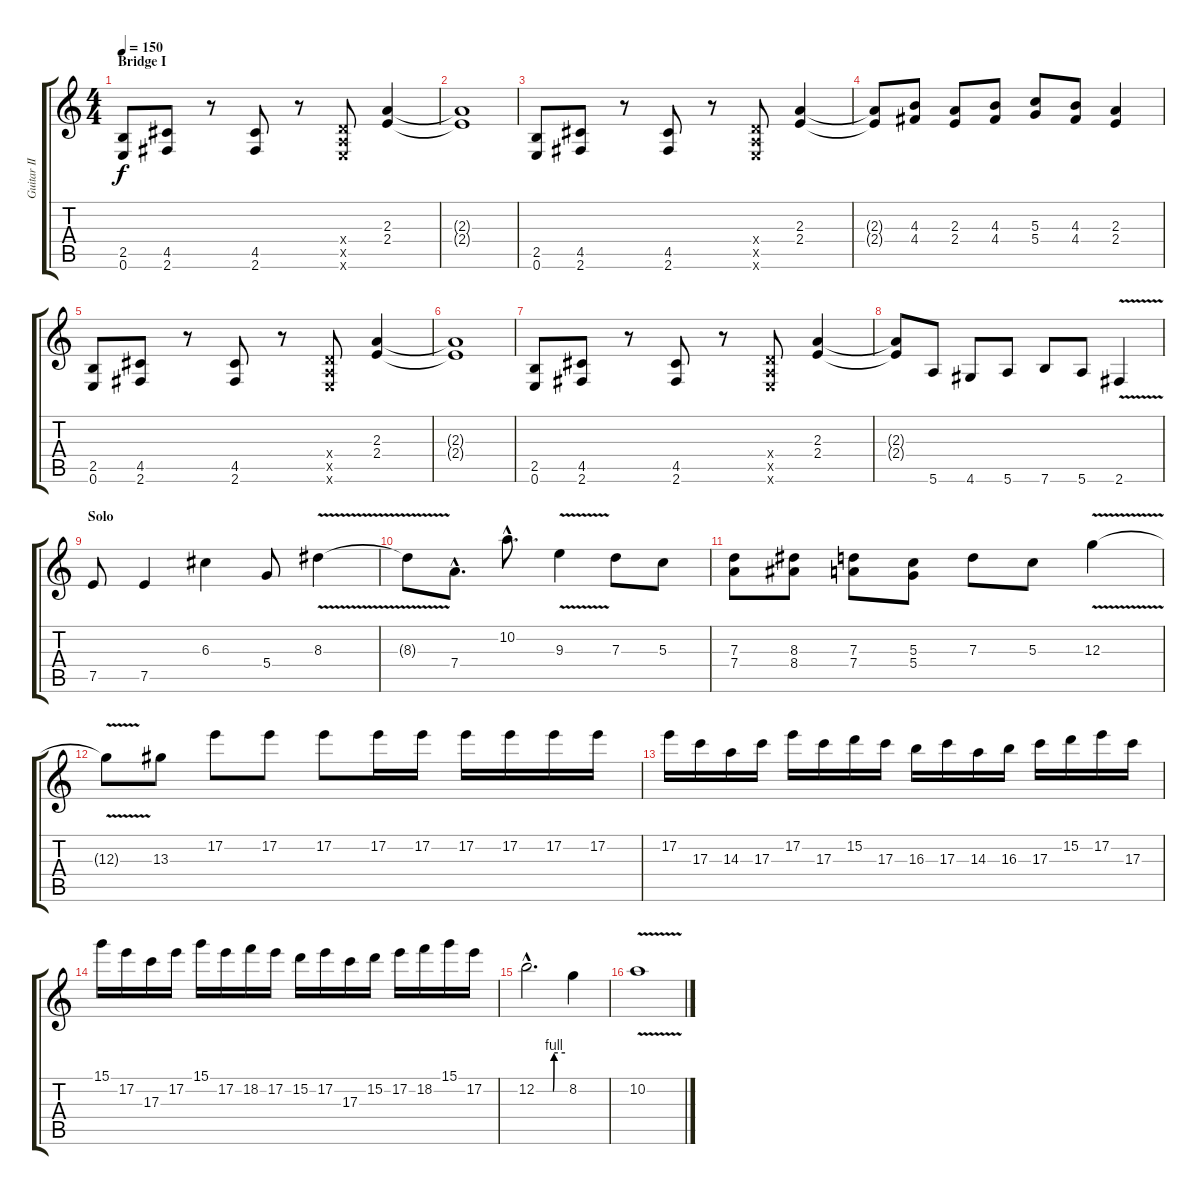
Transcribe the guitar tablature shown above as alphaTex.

\track ("Guitar II" "Guitar II") {instrument overdrivenguitar}
\staff {score tabs}
\tuning (E4 B3 G3 D3 A2 E2) {hide}
\ts (4 4)
\section ("" "Bridge I")
\tempo 150
\clef g2
\ks c
(2.5 0.6).8{dy f} (4.5 2.6).8 r.8 (4.5 2.6).8 r.8 (0.4{x} 0.5{x} 0.6{x}).8 (2.3 2.4).4 |
(2.3{t} 2.4{t}).1 |
(2.5 0.6).8 (4.5 2.6).8 r.8 (4.5 2.6).8 r.8 (0.4{x} 0.5{x} 0.6{x}).8 (2.3 2.4).4 |
(2.3{t} 2.4{t}).8 (4.3 4.4).8 (2.3 2.4).8 (4.3 4.4).8 (5.3 5.4).8 (4.3 4.4).8 (2.3 2.4).4 |
(2.5 0.6).8 (4.5 2.6).8 r.8 (4.5 2.6).8 r.8 (0.4{x} 0.5{x} 0.6{x}).8 (2.3 2.4).4 |
(2.3{t} 2.4{t}).1 |
(2.5 0.6).8 (4.5 2.6).8 r.8 (4.5 2.6).8 r.8 (0.4{x} 0.5{x} 0.6{x}).8 (2.3 2.4).4 |
(2.3{t} 2.4{t}).8 5.6.8 4.6.8 5.6.8 7.6.8 5.6.8 2.6{v}.4 |
\section ("" "Solo")
7.5.8 7.5.4 6.3.4 5.4.8 8.3{v}.4{instrument guitarharmonics} |
8.3{t}.8 7.4{hac}.8{d instrument overdrivenguitar} 10.2{hac}.8{d instrument guitarharmonics} 9.3{v}.4 7.3.8 5.3.8 |
(7.3 7.4).8{instrument overdrivenguitar} (8.3 8.4).8 (7.3 7.4).8 (5.3 5.4).8 7.3.8 5.3.8 12.3{v}.4{instrument guitarharmonics} |
12.3{t}.8 13.3.8{instrument overdrivenguitar} 17.2.8 17.2.8 17.2.8 17.2.16 17.2.16 17.2.16 17.2.16 17.2.16 17.2.16 |
17.2.16 17.3.16 14.3.16 17.3.16 17.2.16 17.3.16 15.2.16 17.3.16 16.3.16 17.3.16 14.3.16 16.3.16 17.3.16 15.2.16 17.2.16 17.3.16 |
15.1.16 17.2.16 17.3.16 17.2.16 15.1.16 17.2.16 18.2.16 17.2.16 15.2.16 17.2.16 17.3.16 15.2.16 17.2.16 18.2.16 15.1.16 17.2.16 |
12.2{be (custom 0 0 35 0 37 4 60 4) hac}.2{d instrument guitarharmonics} 8.2.4{instrument overdrivenguitar} |
10.2{v}.1
